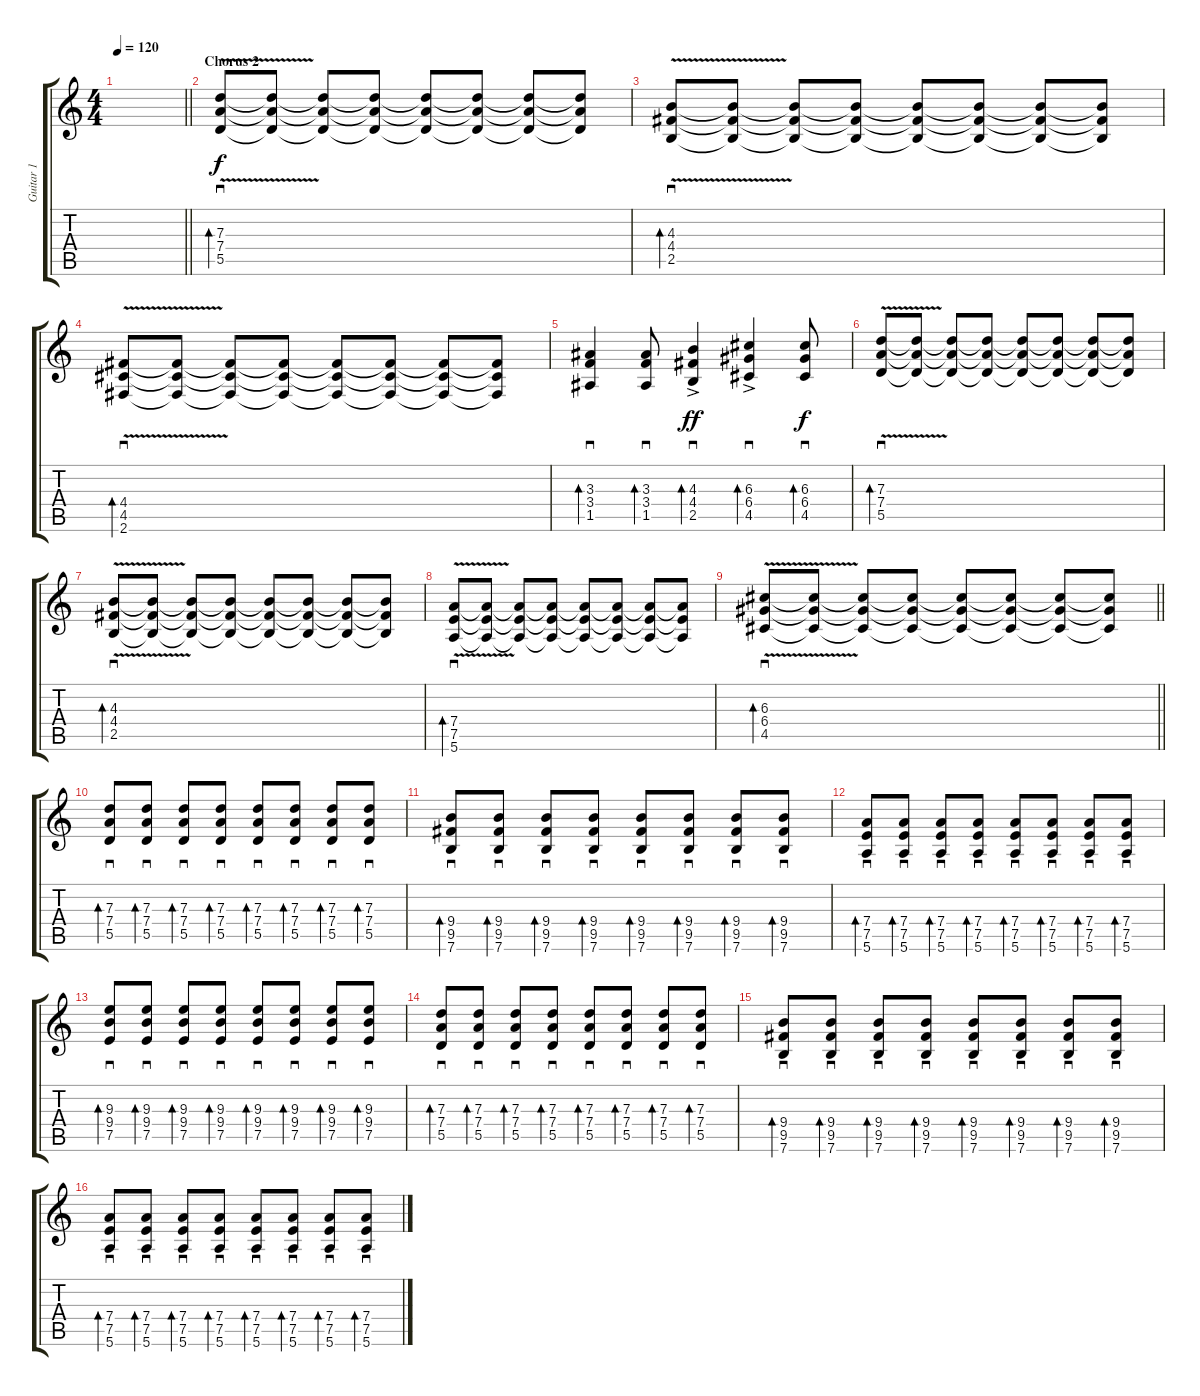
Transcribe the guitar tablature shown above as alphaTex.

\track ("Guitar 1" "Guitar 1") {instrument distortionguitar}
\staff {score tabs}
\tuning (E4 B3 G3 D3 A2 E2) {hide}
\ts (4 4)
\tempo 120
\clef g2
\barLineRight lightlight
\ks c
|
\section ("" "Chorus 2")
(7.3 7.4 5.5{v}).8{sd bd 60} (7.3{t} 7.4{t} 5.5{t}).8 (7.3{t} 7.4{t} 5.5{t}).8 (7.3{t} 7.4{t} 5.5{t}).8 (7.3{t} 7.4{t} 5.5{t}).8 (7.3{t} 7.4{t} 5.5{t}).8 (7.3{t} 7.4{t} 5.5{t}).8 (7.3{t} 7.4{t} 5.5{t}).8 |
(4.3{v} 4.4{v} 2.5{v}).8{sd bd 60} (4.3{t} 4.4{t} 2.5{t}).8 (4.3{t} 4.4{t} 2.5{t}).8 (4.3{t} 4.4{t} 2.5{t}).8 (4.3{t} 4.4{t} 2.5{t}).8 (4.3{t} 4.4{t} 2.5{t}).8 (4.3{t} 4.4{t} 2.5{t}).8 (4.3{t} 4.4{t} 2.5{t}).8 |
(4.4 4.5 2.6{v}).8{sd bd 60} (4.4{t} 4.5{t} 2.6{t}).8 (4.4{t} 4.5{t} 2.6{t}).8 (4.4{t} 4.5{t} 2.6{t}).8 (4.4{t} 4.5{t} 2.6{t}).8 (4.4{t} 4.5{t} 2.6{t}).8 (4.4{t} 4.5{t} 2.6{t}).8 (4.4{t} 4.5{t} 2.6{t}).8 |
(3.3 3.4 1.5).4{sd bd 30 volume 14} (3.3 3.4 1.5).8{sd bd 30} (4.3 4.4 2.5{ac}).4{sd bd 30 dy ff} (6.3 6.4 4.5{ac}).4{sd bd 30} (6.3 6.4 4.5).8{sd bd 30 dy f} |
(7.3 7.4 5.5{v}).8{sd bd 60} (7.3{t} 7.4{t} 5.5{t}).8 (7.3{t} 7.4{t} 5.5{t}).8 (7.3{t} 7.4{t} 5.5{t}).8 (7.3{t} 7.4{t} 5.5{t}).8 (7.3{t} 7.4{t} 5.5{t}).8 (7.3{t} 7.4{t} 5.5{t}).8 (7.3{t} 7.4{t} 5.5{t}).8 |
(4.3{v} 4.4{v} 2.5{v}).8{sd bd 60} (4.3{t} 4.4{t} 2.5{t}).8 (4.3{t} 4.4{t} 2.5{t}).8 (4.3{t} 4.4{t} 2.5{t}).8 (4.3{t} 4.4{t} 2.5{t}).8 (4.3{t} 4.4{t} 2.5{t}).8 (4.3{t} 4.4{t} 2.5{t}).8 (4.3{t} 4.4{t} 2.5{t}).8 |
(7.4 7.5 5.6{v}).8{sd bd 60} (7.4{t} 7.5{t} 5.6{t}).8 (7.4{t} 7.5{t} 5.6{t}).8 (7.4{t} 7.5{t} 5.6{t}).8 (7.4{t} 7.5{t} 5.6{t}).8 (7.4{t} 7.5{t} 5.6{t}).8 (7.4{t} 7.5{t} 5.6{t}).8 (7.4{t} 7.5{t} 5.6{t}).8 |
\barLineRight lightlight
(6.3 6.4 4.5{v}).8{sd bd 60} (6.3{t} 6.4{t} 4.5{t}).8 (6.3{t} 6.4{t} 4.5{t}).8 (6.3{t} 6.4{t} 4.5{t}).8 (6.3{t} 6.4{t} 4.5{t}).8 (6.3{t} 6.4{t} 4.5{t}).8 (6.3{t} 6.4{t} 4.5{t}).8 (6.3{t} 6.4{t} 4.5{t}).8 |
(7.3 7.4 5.5).8{sd bd 60} (7.3 7.4 5.5).8{sd bd 60} (7.3 7.4 5.5).8{sd bd 60} (7.3 7.4 5.5).8{sd bd 60} (7.3 7.4 5.5).8{sd bd 60} (7.3 7.4 5.5).8{sd bd 60} (7.3 7.4 5.5).8{sd bd 60} (7.3 7.4 5.5).8{sd bd 60} |
(9.4 9.5 7.6).8{sd bd 60} (9.4 9.5 7.6).8{sd bd 60} (9.4 9.5 7.6).8{sd bd 60} (9.4 9.5 7.6).8{sd bd 60} (9.4 9.5 7.6).8{sd bd 60} (9.4 9.5 7.6).8{sd bd 60} (9.4 9.5 7.6).8{sd bd 60} (9.4 9.5 7.6).8{sd bd 60} |
(7.4 7.5 5.6).8{sd bd 60} (7.4 7.5 5.6).8{sd bd 60} (7.4 7.5 5.6).8{sd bd 60} (7.4 7.5 5.6).8{sd bd 60} (7.4 7.5 5.6).8{sd bd 60} (7.4 7.5 5.6).8{sd bd 60} (7.4 7.5 5.6).8{sd bd 60} (7.4 7.5 5.6).8{sd bd 60} |
(9.3 9.4 7.5).8{sd bd 60} (9.3 9.4 7.5).8{sd bd 60} (9.3 9.4 7.5).8{sd bd 60} (9.3 9.4 7.5).8{sd bd 60} (9.3 9.4 7.5).8{sd bd 60} (9.3 9.4 7.5).8{sd bd 60} (9.3 9.4 7.5).8{sd bd 60} (9.3 9.4 7.5).8{sd bd 60} |
(7.3 7.4 5.5).8{sd bd 60} (7.3 7.4 5.5).8{sd bd 60} (7.3 7.4 5.5).8{sd bd 60} (7.3 7.4 5.5).8{sd bd 60} (7.3 7.4 5.5).8{sd bd 60} (7.3 7.4 5.5).8{sd bd 60} (7.3 7.4 5.5).8{sd bd 60} (7.3 7.4 5.5).8{sd bd 60} |
(9.4 9.5 7.6).8{sd bd 60} (9.4 9.5 7.6).8{sd bd 60} (9.4 9.5 7.6).8{sd bd 60} (9.4 9.5 7.6).8{sd bd 60} (9.4 9.5 7.6).8{sd bd 60} (9.4 9.5 7.6).8{sd bd 60} (9.4 9.5 7.6).8{sd bd 60} (9.4 9.5 7.6).8{sd bd 60} |
(7.4 7.5 5.6).8{sd bd 60} (7.4 7.5 5.6).8{sd bd 60} (7.4 7.5 5.6).8{sd bd 60} (7.4 7.5 5.6).8{sd bd 60} (7.4 7.5 5.6).8{sd bd 60} (7.4 7.5 5.6).8{sd bd 60} (7.4 7.5 5.6).8{sd bd 60} (7.4 7.5 5.6).8{sd bd 60}
